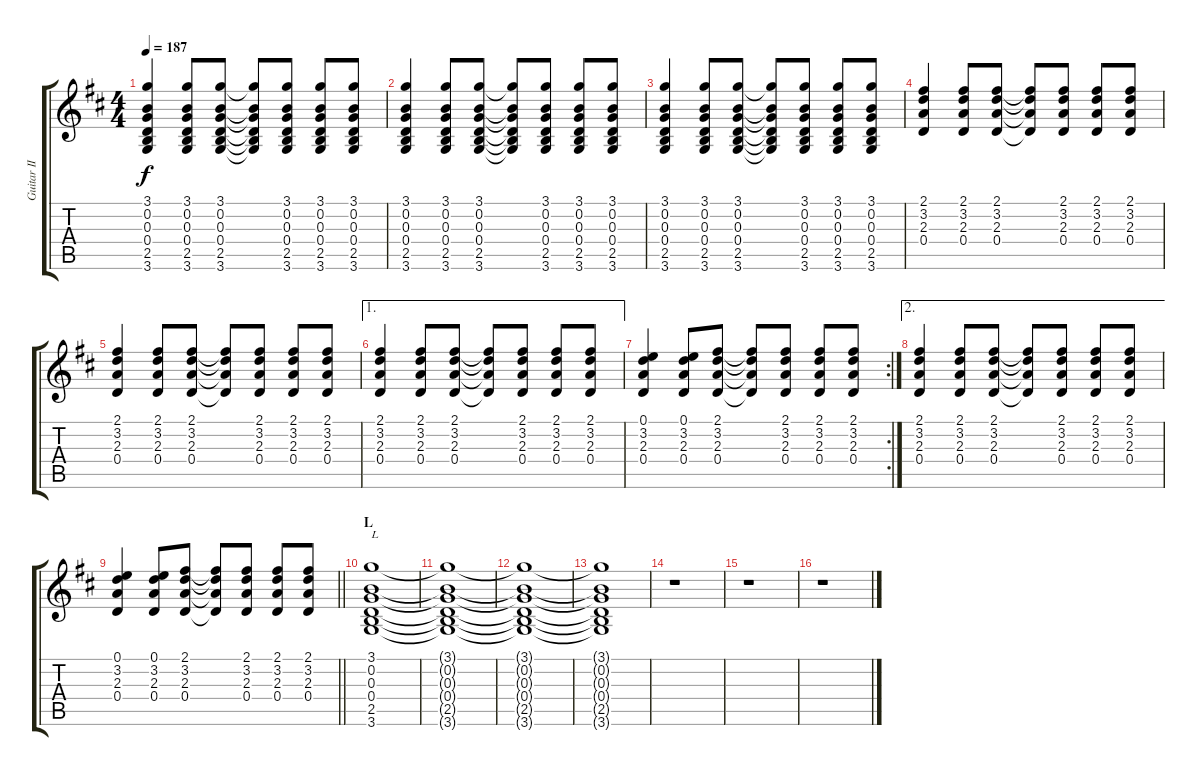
\track ("Guitar II" "Guitar II") {instrument overdrivenguitar}
\staff {score tabs}
\tuning (E4 B3 G3 D3 A2 E2) {hide}
\ts (4 4)
\tempo 187
\clef g2
\ks d
(3.1 0.2 0.3 0.4 2.5 3.6).4{dy f} (3.1 0.2 0.3 0.4 2.5 3.6).8 (3.1 0.2 0.3 0.4 2.5 3.6).8 (3.1{t} 0.2{t} 0.3{t} 0.4{t} 2.5{t} 3.6{t}).8 (3.1 0.2 0.3 0.4 2.5 3.6).8 (3.1 0.2 0.3 0.4 2.5 3.6).8 (3.1 0.2 0.3 0.4 2.5 3.6).8 |
(3.1 0.2 0.3 0.4 2.5 3.6).4 (3.1 0.2 0.3 0.4 2.5 3.6).8 (3.1 0.2 0.3 0.4 2.5 3.6).8 (3.1{t} 0.2{t} 0.3{t} 0.4{t} 2.5{t} 3.6{t}).8 (3.1 0.2 0.3 0.4 2.5 3.6).8 (3.1 0.2 0.3 0.4 2.5 3.6).8 (3.1 0.2 0.3 0.4 2.5 3.6).8 |
(3.1 0.2 0.3 0.4 2.5 3.6).4 (3.1 0.2 0.3 0.4 2.5 3.6).8 (3.1 0.2 0.3 0.4 2.5 3.6).8 (3.1{t} 0.2{t} 0.3{t} 0.4{t} 2.5{t} 3.6{t}).8 (3.1 0.2 0.3 0.4 2.5 3.6).8 (3.1 0.2 0.3 0.4 2.5 3.6).8 (3.1 0.2 0.3 0.4 2.5 3.6).8 |
(2.1 3.2 2.3 0.4).4 (2.1 3.2 2.3 0.4).8 (2.1 3.2 2.3 0.4).8 (2.1{t} 3.2{t} 2.3{t} 0.4{t}).8 (2.1 3.2 2.3 0.4).8 (2.1 3.2 2.3 0.4).8 (2.1 3.2 2.3 0.4).8 |
(2.1 3.2 2.3 0.4).4 (2.1 3.2 2.3 0.4).8 (2.1 3.2 2.3 0.4).8 (2.1{t} 3.2{t} 2.3{t} 0.4{t}).8 (2.1 3.2 2.3 0.4).8 (2.1 3.2 2.3 0.4).8 (2.1 3.2 2.3 0.4).8 |
\ae 1
(2.1 3.2 2.3 0.4).4 (2.1 3.2 2.3 0.4).8 (2.1 3.2 2.3 0.4).8 (2.1{t} 3.2{t} 2.3{t} 0.4{t}).8 (2.1 3.2 2.3 0.4).8 (2.1 3.2 2.3 0.4).8 (2.1 3.2 2.3 0.4).8 |
\rc 2
(0.1 3.2 2.3 0.4).4 (0.1 3.2 2.3 0.4).8 (2.1 3.2 2.3 0.4).8 (2.1{t} 3.2{t} 2.3{t} 0.4{t}).8 (2.1 3.2 2.3 0.4).8 (2.1 3.2 2.3 0.4).8 (2.1 3.2 2.3 0.4).8 |
\ae 2
(2.1 3.2 2.3 0.4).4 (2.1 3.2 2.3 0.4).8 (2.1 3.2 2.3 0.4).8 (2.1{t} 3.2{t} 2.3{t} 0.4{t}).8 (2.1 3.2 2.3 0.4).8 (2.1 3.2 2.3 0.4).8 (2.1 3.2 2.3 0.4).8 |
\barLineRight lightlight
(0.1 3.2 2.3 0.4).4 (0.1 3.2 2.3 0.4).8 (2.1 3.2 2.3 0.4).8 (2.1{t} 3.2{t} 2.3{t} 0.4{t}).8 (2.1 3.2 2.3 0.4).8 (2.1 3.2 2.3 0.4).8 (2.1 3.2 2.3 0.4).8 |
\section ("" "L")
(3.1 0.2 0.3 0.4 2.5 3.6).1{txt "L"} |
(3.1{t} 0.2{t} 0.3{t} 0.4{t} 2.5{t} 3.6{t}).1 |
(3.1{t} 0.2{t} 0.3{t} 0.4{t} 2.5{t} 3.6{t}).1 |
(3.1{t} 0.2{t} 0.3{t} 0.4{t} 2.5{t} 3.6{t}).1 |
r.1 |
r.1 |
r.1
